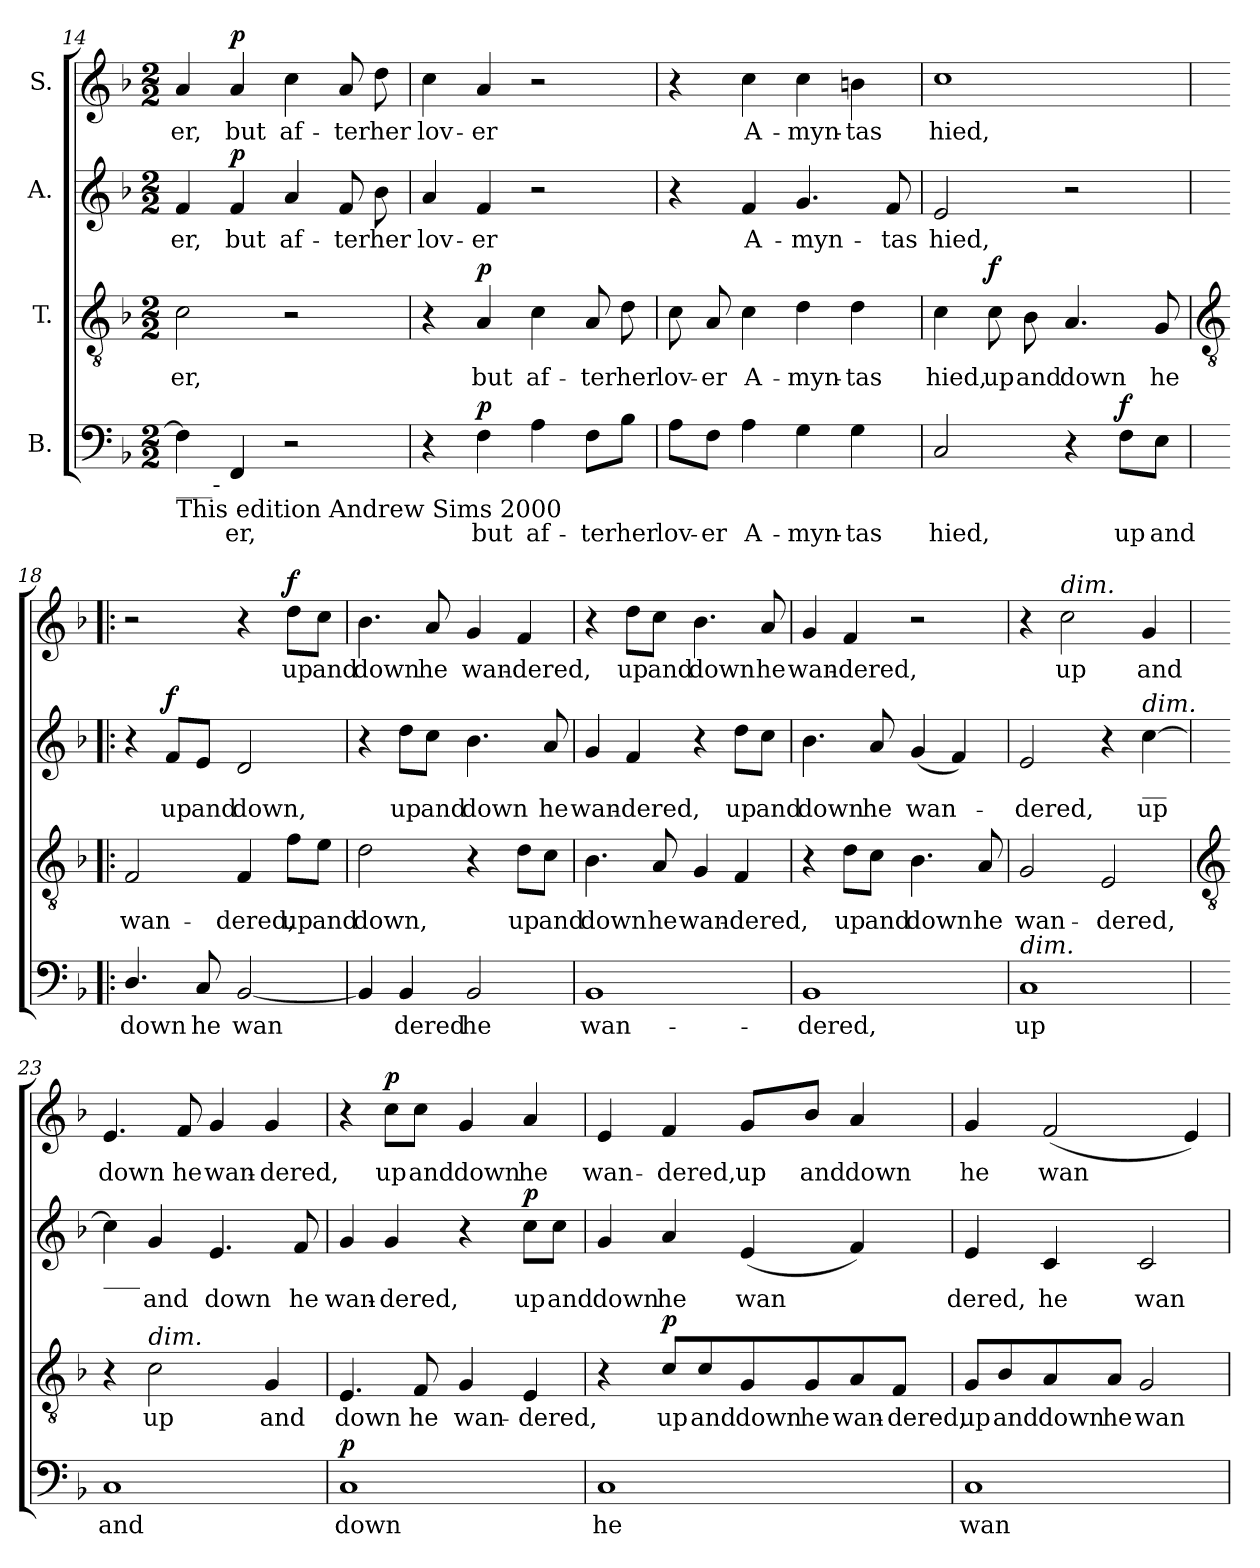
**kern	**text	**dynam	**kern	**text	**dynam	**kern	**text	**dynam	**kern	**text	**dynam
*part4	*part4	*part4	*part3	*part3	*part3	*part2	*part2	*part2	*part1	*part1	*part1
*staff4	*staff4	*staff4	*staff3	*staff3	*staff3	*staff2	*staff2	*staff2	*staff1	*staff1	*staff1
*I"B.	*	*	*I"T.	*	*	*I"A.	*	*	*I"S.	*	*
!!LO:LB:g=z
*clefF4	*	*	*clefGv2	*	*	*clefG2	*	*	*clefG2	*	*
*k[b-]	*	*	*k[b-]	*	*	*k[b-]	*	*	*k[b-]	*	*
*F:	*	*	*F:	*	*	*F:	*	*	*F:	*	*
*M2/2	*	*	*M2/2	*	*	*M2/2	*	*	*M2/2	*	*
=14	=14	=14	=14	=14	=14	=14	=14	=14	=14	=14	=14
!LO:TX:b:t=___-	!	!	!	!	!	!	!	!	!	!	!
!LO:TX:b:t=This edition  Andrew Sims 2000	!	!	!	!	!	!	!	!	!	!	!
!	!	!	!	!LO:LY:b	!	!	!LO:LY:b	!	!	!LO:LY:b	!
4F]	.	.	2c	-er,	.	4f	-er,	.	4a	-er,	.
!	!LO:LY:b	!	!	!	!	!	!LO:LY:b	!LO:DY:a	!	!LO:LY:b	!LO:DY:a
4FF	er,	.	.	.	.	4f	but	p	4a	but	p
!	!	!	!	!	!	!	!LO:LY:b	!	!	!LO:LY:b	!
2r	.	.	2r	.	.	4a	af-	.	4cc	af-	.
!	!	!	!	!	!	!	!LO:LY:b	!	!	!LO:LY:b	!
.	.	.	.	.	.	8f	-ter	.	8a	-ter	.
!	!	!	!	!	!	!	!LO:LY:b	!	!	!LO:LY:b	!
.	.	.	.	.	.	8b-	her	.	8dd	her	.
=15	=15	=15	=15	=15	=15	=15	=15	=15	=15	=15	=15
!	!	!	!	!	!	!	!LO:LY:b	!	!	!LO:LY:b	!
4r	.	.	4r	.	.	4a	lov-	.	4cc	lov-	.
!	!LO:LY:b	!LO:DY:a	!	!LO:LY:b	!LO:DY:a	!	!LO:LY:b	!	!	!LO:LY:b	!
4F	but	p	4A	but	p	4f	-er	.	4a	-er	.
!	!LO:LY:b	!	!	!LO:LY:b	!	!	!	!	!	!	!
4A	af-	.	4c	af-	.	2r	.	.	2r	.	.
!	!LO:LY:b	!	!	!LO:LY:b	!	!	!	!	!	!	!
8F\L	-ter	.	8A	-ter	.	.	.	.	.	.	.
!	!LO:LY:b	!	!	!LO:LY:b	!	!	!	!	!	!	!
8B-\J	her	.	8d	her	.	.	.	.	.	.	.
=16	=16	=16	=16	=16	=16	=16	=16	=16	=16	=16	=16
!	!LO:LY:b	!	!	!LO:LY:b	!	!	!	!	!	!	!
8A\L	lov-	.	8c	lov-	.	4r	.	.	4r	.	.
!	!LO:LY:b	!	!	!LO:LY:b	!	!	!	!	!	!	!
8F\J	-er	.	8A	-er	.	.	.	.	.	.	.
!	!LO:LY:b	!	!	!LO:LY:b	!	!	!LO:LY:b	!	!	!LO:LY:b	!
4A	A-	.	4c	A-	.	4f	A-	.	4cc	A-	.
!	!LO:LY:b	!	!	!LO:LY:b	!	!	!LO:LY:b	!	!	!LO:LY:b	!
4G	-myn-	.	4d	-myn-	.	4.g	-myn-	.	4cc	-myn-	.
!	!LO:LY:b	!	!	!LO:LY:b	!	!	!	!	!	!LO:LY:b	!
4G	-tas	.	4d	-tas	.	.	.	.	4bn	-tas	.
!	!	!	!	!	!	!	!LO:LY:b	!	!	!	!
.	.	.	.	.	.	8f	-tas	.	.	.	.
=17	=17	=17	=17	=17	=17	=17	=17	=17	=17	=17	=17
!	!LO:LY:b	!	!	!LO:LY:b	!	!	!LO:LY:b	!	!	!LO:LY:b	!
2C	hied,	.	4c	hied,	.	2e	hied,	.	1cc	hied,	.
!	!	!	!	!LO:LY:b	!LO:DY:a	!	!	!	!	!	!
.	.	.	8c	up	f	.	.	.	.	.	.
!	!	!	!	!LO:LY:b	!	!	!	!	!	!	!
.	.	.	8B-	and	.	.	.	.	.	.	.
!	!	!	!	!LO:LY:b	!	!	!	!	!	!	!
4r	.	.	4.A	down	.	2r	.	.	.	.	.
!	!LO:LY:b	!LO:DY:a	!	!	!	!	!	!	!	!	!
8F\L	up	f	.	.	.	.	.	.	.	.	.
!	!LO:LY:b	!	!	!LO:LY:b	!	!	!	!	!	!	!
8E\J	and	.	8G	he	.	.	.	.	.	.	.
!!LO:LB:g=z
=18!|:	=18!|:	=18!|:	=18!|:	=18!|:	=18!|:	=18!|:	=18!|:	=18!|:	=18!|:	=18!|:	=18!|:
*	*	*	*clefGv2	*	*	*	*	*	*	*	*
!	!LO:LY:b	!	!	!LO:LY:b	!	!	!	!	!	!	!
4.D/	down	.	2F	wan-	.	4r	.	.	2r	.	.
!	!	!	!	!	!	!	!LO:LY:b	!LO:DY:a	!	!	!
.	.	.	.	.	.	8fL	up	f	.	.	.
!	!LO:LY:b	!	!	!	!	!	!LO:LY:b	!	!	!	!
8C	he	.	.	.	.	8eJ	and	.	.	.	.
!	!LO:LY:b	!	!	!LO:LY:b	!	!	!LO:LY:b	!	!	!	!
[2BB-	wan	.	4F	-dered,	.	2d	down,	.	4r	.	.
!	!	!	!	!LO:LY:b	!	!	!	!	!	!LO:LY:b	!LO:DY:a
.	.	.	8fL	up	.	.	.	.	8ddL	up	f
!	!	!	!	!LO:LY:b	!	!	!	!	!	!LO:LY:b	!
.	.	.	8eJ	and	.	.	.	.	8ccJ	and	.
=19	=19	=19	=19	=19	=19	=19	=19	=19	=19	=19	=19
!	!	!	!	!LO:LY:b	!	!	!	!	!	!LO:LY:b	!
4BB-]	.	.	2d	down,	.	4r	.	.	4.b-	down	.
!	!LO:LY:b	!	!	!	!	!	!LO:LY:b	!	!	!	!
4BB-	dered	.	.	.	.	8ddL	up	.	.	.	.
!	!	!	!	!	!	!	!LO:LY:b	!	!	!LO:LY:b	!
.	.	.	.	.	.	8ccJ	and	.	8a	he	.
!	!LO:LY:b	!	!	!	!	!	!LO:LY:b	!	!	!LO:LY:b	!
2BB-	he	.	4r	.	.	4.b-	down	.	4g	wan-	.
!	!	!	!	!LO:LY:b	!	!	!	!	!	!LO:LY:b	!
.	.	.	8dL	up	.	.	.	.	4f	-dered,	.
!	!	!	!	!LO:LY:b	!	!	!LO:LY:b	!	!	!	!
.	.	.	8cJ	and	.	8a	he	.	.	.	.
=20	=20	=20	=20	=20	=20	=20	=20	=20	=20	=20	=20
!	!LO:LY:b	!	!	!LO:LY:b	!	!	!LO:LY:b	!	!	!	!
1BB-	wan-	.	4.B-	down	.	4g	wan-	.	4r	.	.
!	!	!	!	!	!	!	!LO:LY:b	!	!	!LO:LY:b	!
.	.	.	.	.	.	4f	-dered,	.	8ddL	up	.
!	!	!	!	!LO:LY:b	!	!	!	!	!	!LO:LY:b	!
.	.	.	8A	he	.	.	.	.	8ccJ	and	.
!	!	!	!	!LO:LY:b	!	!	!	!	!	!LO:LY:b	!
.	.	.	4G	wan-	.	4r	.	.	4.b-	down	.
!	!	!	!	!LO:LY:b	!	!	!LO:LY:b	!	!	!	!
.	.	.	4F	-dered,	.	8ddL	up	.	.	.	.
!	!	!	!	!	!	!	!LO:LY:b	!	!	!LO:LY:b	!
.	.	.	.	.	.	8ccJ	and	.	8a	he	.
=21	=21	=21	=21	=21	=21	=21	=21	=21	=21	=21	=21
!	!LO:LY:b	!	!	!	!	!	!LO:LY:b	!	!	!LO:LY:b	!
1BB-	-dered,	.	4r	.	.	4.b-	down	.	4g	wan-	.
!	!	!	!	!LO:LY:b	!	!	!	!	!	!LO:LY:b	!
.	.	.	8dL	up	.	.	.	.	4f	-dered,	.
!	!	!	!	!LO:LY:b	!	!	!LO:LY:b	!	!	!	!
.	.	.	8cJ	and	.	8a	he	.	.	.	.
!	!	!	!	!LO:LY:b	!	!	!LO:LY:b	!	!	!	!
.	.	.	4.B-	down	.	(<4g	wan-	.	2r	.	.
.	.	.	.	.	.	4f)	.	.	.	.	.
!	!	!	!	!LO:LY:b	!	!	!	!	!	!	!
.	.	.	8A	he	.	.	.	.	.	.	.
=22	=22	=22	=22	=22	=22	=22	=22	=22	=22	=22	=22
!LO:TX:a:i:t=dim.	!	!	!	!	!	!	!	!	!	!	!
!	!LO:LY:b	!	!	!LO:LY:b	!	!	!LO:LY:b	!	!	!	!
1C	up	.	2G	wan-	.	2e	-dered,	.	4r	.	.
!	!	!	!	!	!	!	!	!	!LO:TX:a:i:t=dim.	!	!
!	!	!	!	!	!	!	!	!	!	!LO:LY:b	!
.	.	.	.	.	.	.	.	.	2cc	up	.
!	!	!	!	!LO:LY:b	!	!	!	!	!	!	!
.	.	.	2E	-dered,	.	4r	.	.	.	.	.
!	!	!	!	!	!	!LO:TX:a:i:t=dim.	!	!	!	!	!
!	!	!	!	!	!	!LO:TX:b:t=__	!	!	!	!	!
!	!	!	!	!	!	!	!LO:LY:b	!	!	!LO:LY:b	!
.	.	.	.	.	.	[4cc	up	.	4g	and	.
!!LO:LB:g=z
=23	=23	=23	=23	=23	=23	=23	=23	=23	=23	=23	=23
*	*	*	*clefGv2	*	*	*	*	*	*	*	*
!	!	!	!	!	!	!LO:TX:b:t=___	!	!	!	!	!
!	!LO:LY:b	!	!	!	!	!	!	!	!	!LO:LY:b	!
1C	and	.	4r	.	.	4cc]	.	.	4.e	down	.
!	!	!	!LO:TX:a:i:t=dim.	!	!	!	!	!	!	!	!
!	!	!	!	!LO:LY:b	!	!	!LO:LY:b	!	!	!	!
.	.	.	2c	up	.	4g	and	.	.	.	.
!	!	!	!	!	!	!	!	!	!	!LO:LY:b	!
.	.	.	.	.	.	.	.	.	8f	he	.
!	!	!	!	!	!	!	!LO:LY:b	!	!	!LO:LY:b	!
.	.	.	.	.	.	4.e	down	.	4g	wan-	.
!	!	!	!	!LO:LY:b	!	!	!	!	!	!LO:LY:b	!
.	.	.	4G	and	.	.	.	.	4g	-dered,	.
!	!	!	!	!	!	!	!LO:LY:b	!	!	!	!
.	.	.	.	.	.	8f	he	.	.	.	.
=24	=24	=24	=24	=24	=24	=24	=24	=24	=24	=24	=24
!	!LO:LY:b	!LO:DY:a	!	!LO:LY:b	!	!	!LO:LY:b	!	!	!	!
1C	down	p	4.E	down	.	4g	wan-	.	4r	.	.
!	!	!	!	!	!	!	!LO:LY:b	!	!	!LO:LY:b	!LO:DY:a
.	.	.	.	.	.	4g	-dered,	.	8ccL	up	p
!	!	!	!	!LO:LY:b	!	!	!	!	!	!LO:LY:b	!
.	.	.	8F	he	.	.	.	.	8ccJ	and	.
!	!	!	!	!LO:LY:b	!	!	!	!	!	!LO:LY:b	!
.	.	.	4G	wan-	.	4r	.	.	4g	down	.
!	!	!	!	!LO:LY:b	!	!	!LO:LY:b	!LO:DY:a	!	!LO:LY:b	!
.	.	.	4E	-dered,	.	8ccL	up	p	4a	he	.
!	!	!	!	!	!	!	!LO:LY:b	!	!	!	!
.	.	.	.	.	.	8ccJ	and	.	.	.	.
=25	=25	=25	=25	=25	=25	=25	=25	=25	=25	=25	=25
!	!LO:LY:b	!	!	!	!	!	!LO:LY:b	!	!	!LO:LY:b	!
1C	he	.	4r	.	.	4g	down	.	4e	wan-	.
!	!	!	!	!LO:LY:b	!LO:DY:a	!	!LO:LY:b	!	!	!LO:LY:b	!
.	.	.	8cL	up	p	4a	he	.	4f	-dered,	.
!	!	!	!	!LO:LY:b	!	!	!	!	!	!	!
.	.	.	8c	and	.	.	.	.	.	.	.
!	!	!	!	!LO:LY:b	!	!	!LO:LY:b	!	!	!LO:LY:b	!
.	.	.	8G	down	.	(<4e	wan	.	8gL	up	.
!	!	!	!	!LO:LY:b	!	!	!	!	!	!LO:LY:b	!
.	.	.	8G	he	.	.	.	.	8b-J	and	.
!	!	!	!	!LO:LY:b	!	!	!	!	!	!LO:LY:b	!
.	.	.	8A	wan-	.	4f)	.	.	4a	down	.
!	!	!	!	!LO:LY:b	!	!	!	!	!	!	!
.	.	.	8FJ	-dered,	.	.	.	.	.	.	.
=26	=26	=26	=26	=26	=26	=26	=26	=26	=26	=26	=26
!	!LO:LY:b	!	!	!LO:LY:b	!	!	!LO:LY:b	!	!	!LO:LY:b	!
1C	wan-	.	8GL	up	.	4e	dered,	.	4g	he	.
!	!	!	!	!LO:LY:b	!	!	!	!	!	!	!
.	.	.	8B-	and	.	.	.	.	.	.	.
!	!	!	!	!LO:LY:b	!	!	!LO:LY:b	!	!	!LO:LY:b	!
.	.	.	8A	down	.	4c	he	.	(<2f	wan	.
!	!	!	!	!LO:LY:b	!	!	!	!	!	!	!
.	.	.	8AJ	he	.	.	.	.	.	.	.
!	!	!	!	!LO:LY:b	!	!	!LO:LY:b	!	!	!	!
.	.	.	2G	wan-	.	2c	wan-	.	.	.	.
.	.	.	.	.	.	.	.	.	4e)	.	.
=	=	=	=	=	=	=	=	=	=	=	=
*-	*-	*-	*-	*-	*-	*-	*-	*-	*-	*-	*-
